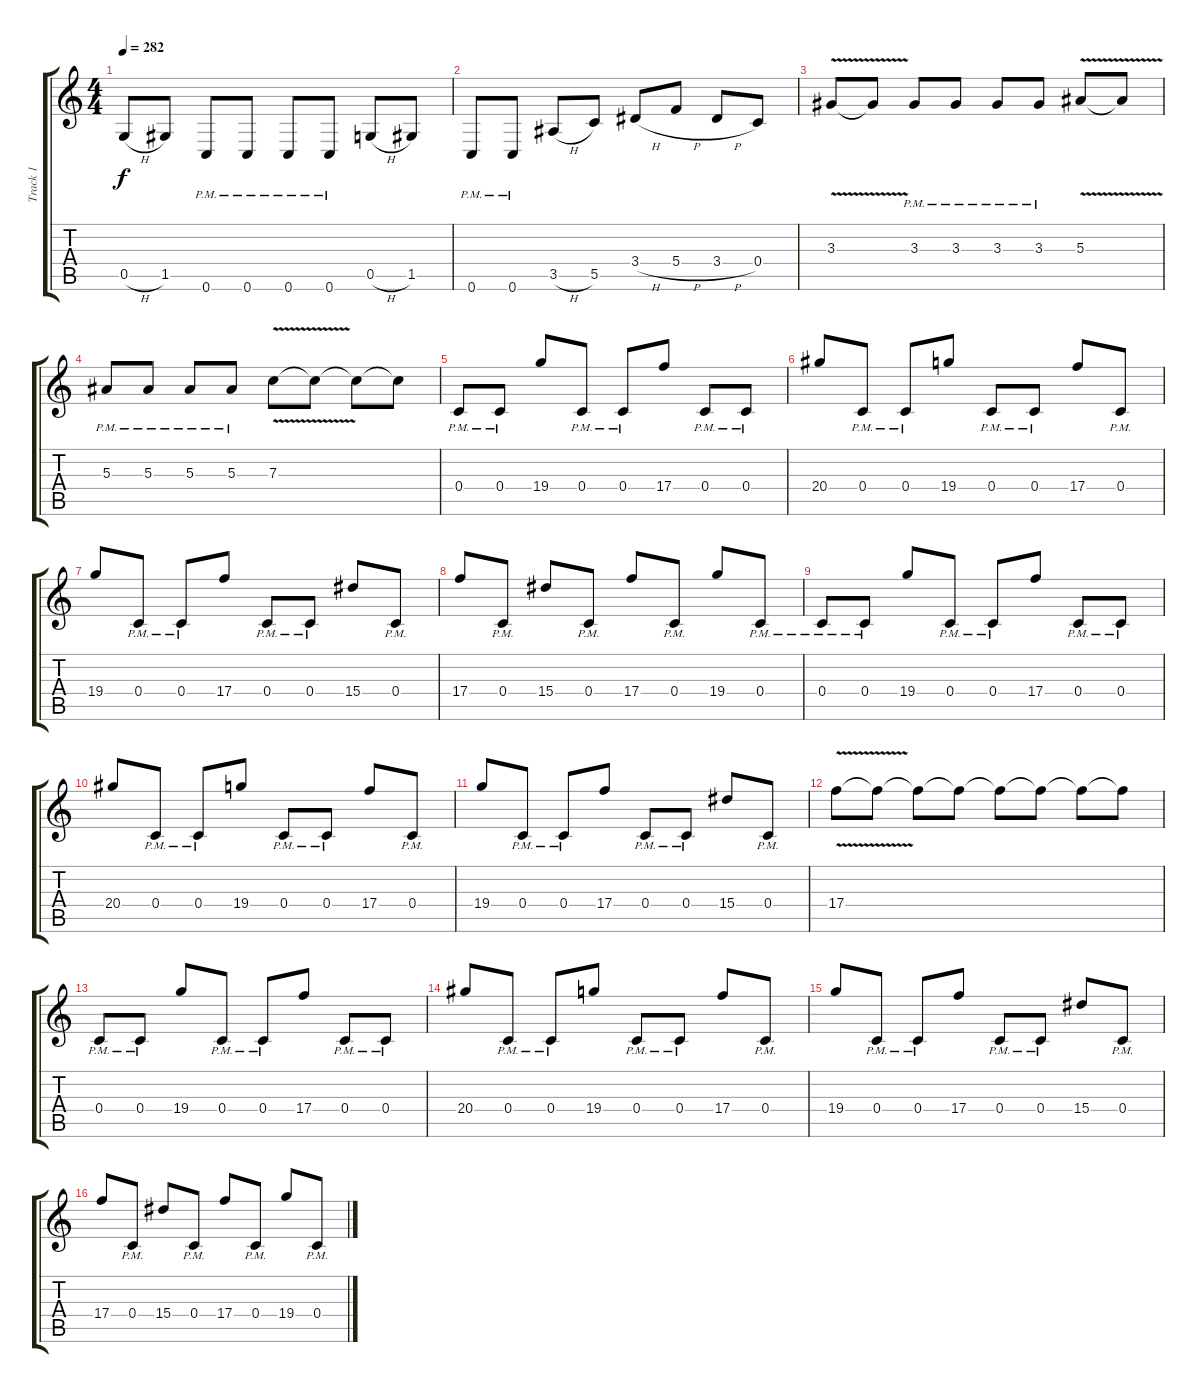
\track ("Track 1" "Track 1") {instrument distortionguitar}
\staff {score tabs}
\tuning (D4 A3 F3 C3 G2 C2) {hide}
\ts (4 4)
\tempo 282
\clef g2
\ks c
0.5{h}.8{dy f} 1.5.8 0.6{pm}.8 0.6{pm}.8 0.6{pm}.8 0.6{pm}.8 0.5{h}.8 1.5.8 |
0.6{pm}.8 0.6{pm}.8 3.5{h}.8 5.5.8 3.4{h}.8 5.4{h}.8 3.4{h}.8 0.4.8 |
3.3{v}.8 3.3{t}.8 3.3{pm}.8 3.3{pm}.8 3.3{pm}.8 3.3{pm}.8 5.3{v}.8 5.3{t}.8 |
5.3{pm}.8 5.3{pm}.8 5.3{pm}.8 5.3{pm}.8 7.3{v}.8 7.3{t}.8 7.3{t}.8 7.3{t}.8 |
0.4{pm}.8 0.4{pm}.8 19.4.8 0.4{pm}.8 0.4{pm}.8 17.4.8 0.4{pm}.8 0.4{pm}.8 |
20.4.8 0.4{pm}.8 0.4{pm}.8 19.4.8 0.4{pm}.8 0.4{pm}.8 17.4.8 0.4{pm}.8 |
19.4.8 0.4{pm}.8 0.4{pm}.8 17.4.8 0.4{pm}.8 0.4{pm}.8 15.4.8 0.4{pm}.8 |
17.4.8 0.4{pm}.8 15.4.8 0.4{pm}.8 17.4.8 0.4{pm}.8 19.4.8 0.4{pm}.8 |
0.4{pm}.8 0.4{pm}.8 19.4.8 0.4{pm}.8 0.4{pm}.8 17.4.8 0.4{pm}.8 0.4{pm}.8 |
20.4.8 0.4{pm}.8 0.4{pm}.8 19.4.8 0.4{pm}.8 0.4{pm}.8 17.4.8 0.4{pm}.8 |
19.4.8 0.4{pm}.8 0.4{pm}.8 17.4.8 0.4{pm}.8 0.4{pm}.8 15.4.8 0.4{pm}.8 |
17.4{v}.8 17.4{t}.8 17.4{t}.8 17.4{t}.8 17.4{t}.8 17.4{t}.8 17.4{t}.8 17.4{t}.8 |
0.4{pm}.8 0.4{pm}.8 19.4.8 0.4{pm}.8 0.4{pm}.8 17.4.8 0.4{pm}.8 0.4{pm}.8 |
20.4.8 0.4{pm}.8 0.4{pm}.8 19.4.8 0.4{pm}.8 0.4{pm}.8 17.4.8 0.4{pm}.8 |
19.4.8 0.4{pm}.8 0.4{pm}.8 17.4.8 0.4{pm}.8 0.4{pm}.8 15.4.8 0.4{pm}.8 |
17.4.8 0.4{pm}.8 15.4.8 0.4{pm}.8 17.4.8 0.4{pm}.8 19.4.8 0.4{pm}.8
